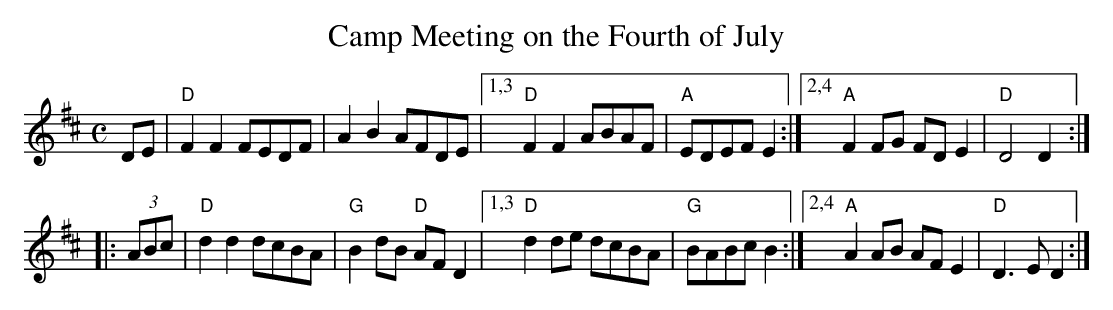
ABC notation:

X:1
T:Camp Meeting on the Fourth of July
M:C
L:1/8
K:D
DE |\
"D"F2F2 FEDF | A2B2 AFDE \
|1,3 "D"F2F2 ABAF | "A"EDEF E2 \
:|2,4 "A"F2FG FDE2 | "D"D4 D2 :|
|: (3ABc |\
"D"d2d2 dcBA | "G"B2dB "D"AFD2 \
|1,3 "D"d2de dcBA | "G"BABc B2 \
:|2,4 "A"A2AB AFE2 | "D"D3E D2 :|
